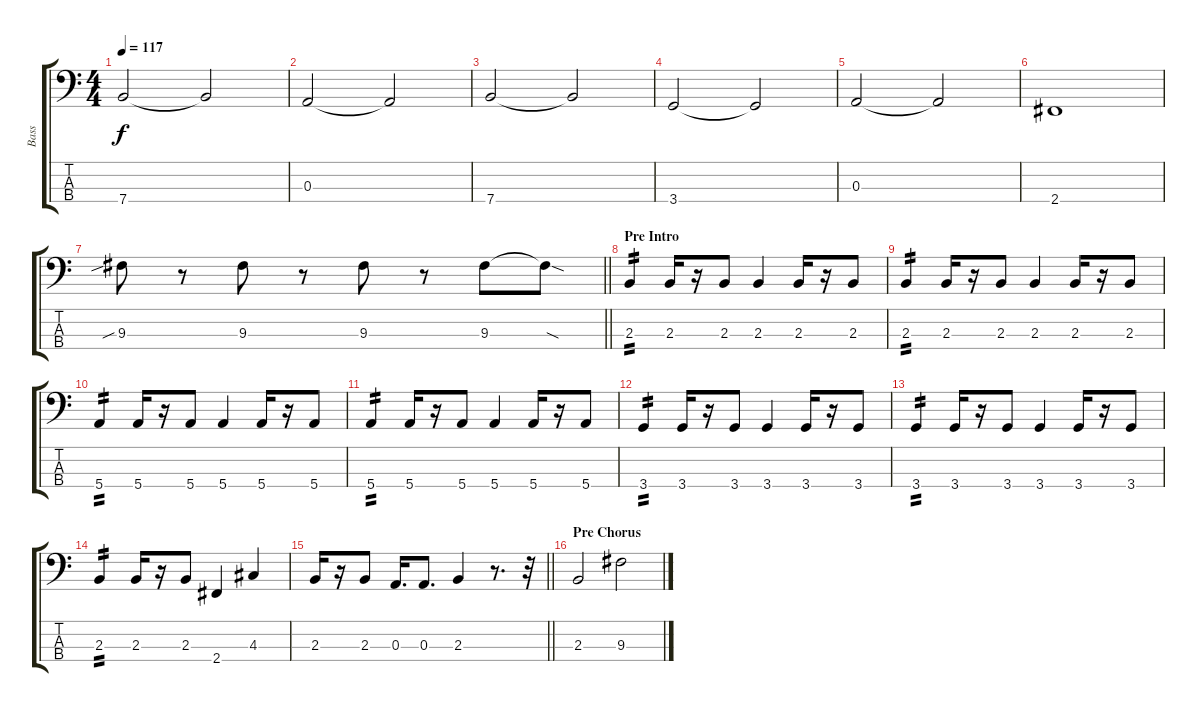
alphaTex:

\track ("Bass" "Bass") {instrument electricbassfinger}
\staff {score tabs}
\tuning (G2 D2 A1 E1) {hide}
\ts (4 4)
\tempo 117
\clef f4
\ks c
7.4.2{dy f} 7.4{t}.2 |
0.3.2 0.3{t}.2 |
7.4.2 7.4{t}.2 |
3.4.2 3.4{t}.2 |
0.3.2 0.3{t}.2 |
2.4.1 |
\barLineRight lightlight
9.3{sib}.8 r.8 9.3.8 r.8 9.3.8 r.8 9.3.8 9.3{sod t}.8 |
\section ("" "Pre Intro")
2.3.4{tp 2} 2.3.16 r.16 2.3.8 2.3.4 2.3.16 r.16 2.3.8 |
2.3.4{tp 2} 2.3.16 r.16 2.3.8 2.3.4 2.3.16 r.16 2.3.8 |
5.4.4{tp 2} 5.4.16 r.16 5.4.8 5.4.4 5.4.16 r.16 5.4.8 |
5.4.4{tp 2} 5.4.16 r.16 5.4.8 5.4.4 5.4.16 r.16 5.4.8 |
3.4.4{tp 2} 3.4.16 r.16 3.4.8 3.4.4 3.4.16 r.16 3.4.8 |
3.4.4{tp 2} 3.4.16 r.16 3.4.8 3.4.4 3.4.16 r.16 3.4.8 |
2.3.4{tp 2} 2.3.16 r.16 2.3.8 2.4.4 4.3.4 |
\barLineRight lightlight
2.3.16 r.16 2.3.8 0.3.16{d} 0.3.8{d} 2.3.4 r.8{d} r.32 |
\section ("" "Pre Chorus")
2.3.2 9.3{ss}.2
